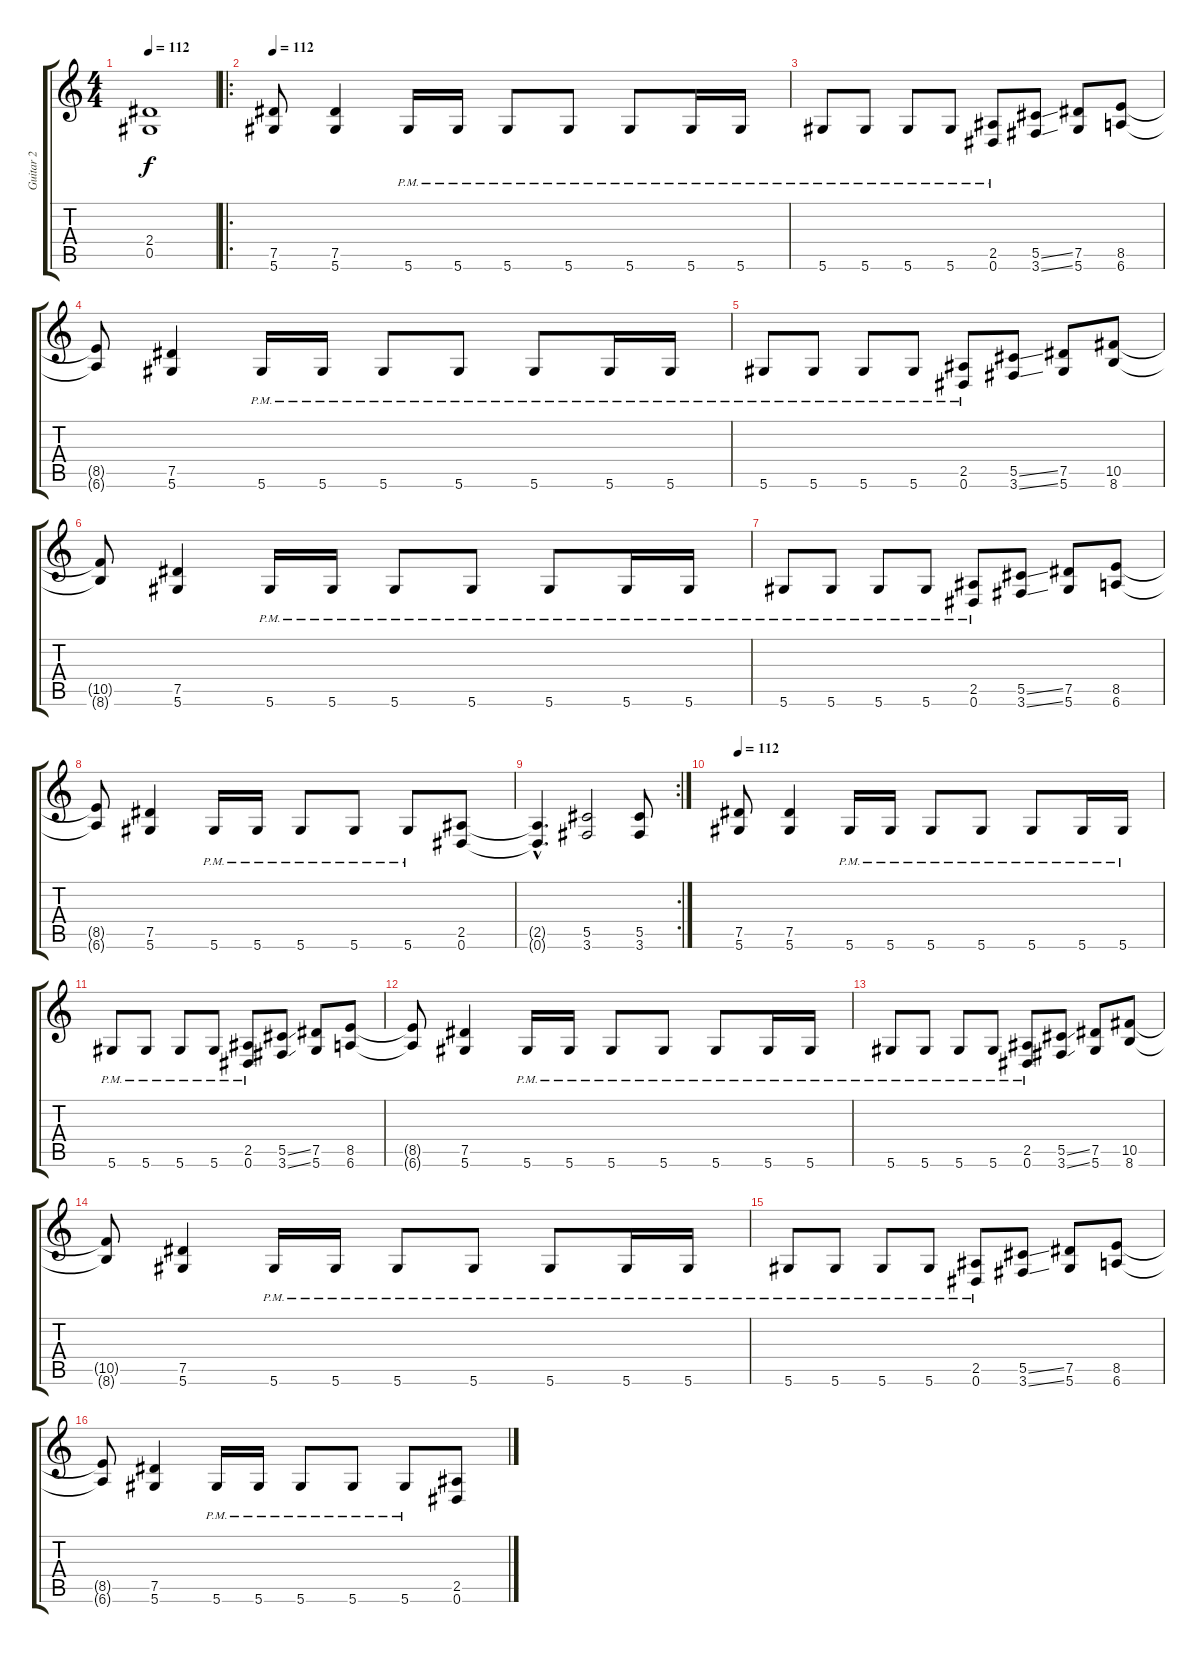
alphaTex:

\track ("Guitar 2" "Guitar 2") {instrument overdrivenguitar}
\staff {score tabs}
\tuning (Eb4 Bb3 Gb3 Db3 Ab2 Eb2) {hide}
\ts (4 4)
\tempo 112
\clef g2
\ks c
(2.4{t} 0.5{t}).1{dy f} |
\ro
\tempo 112
(7.5 5.6).8{volume 10 balance 2} (7.5 5.6).4 5.6{pm}.16 5.6{pm}.16 5.6{pm}.8 5.6{pm}.8 5.6{pm}.8 5.6{pm}.16 5.6{pm}.16 |
5.6{pm}.8 5.6{pm}.8 5.6{pm}.8 5.6{pm}.8 (2.5{pm} 0.6{pm}).8 (5.5{ss} 3.6{ss}).8 (7.5 5.6).8 (8.5 6.6).8 |
(8.5{t} 6.6{t}).8 (7.5 5.6).4 5.6{pm}.16 5.6{pm}.16 5.6{pm}.8 5.6{pm}.8 5.6{pm}.8 5.6{pm}.16 5.6{pm}.16 |
5.6{pm}.8 5.6{pm}.8 5.6{pm}.8 5.6{pm}.8 (2.5{pm} 0.6{pm}).8 (5.5{ss} 3.6{ss}).8 (7.5 5.6).8 (10.5 8.6).8 |
(10.5{t} 8.6{t}).8 (7.5 5.6).4 5.6{pm}.16 5.6{pm}.16 5.6{pm}.8 5.6{pm}.8 5.6{pm}.8 5.6{pm}.16 5.6{pm}.16 |
5.6{pm}.8 5.6{pm}.8 5.6{pm}.8 5.6{pm}.8 (2.5{pm} 0.6{pm}).8 (5.5{ss} 3.6{ss}).8 (7.5 5.6).8 (8.5 6.6).8 |
(8.5{t} 6.6{t}).8 (7.5 5.6).4 5.6{pm}.16 5.6{pm}.16 5.6{pm}.8 5.6{pm}.8 5.6{pm}.8 (2.5 0.6).8 |
\rc 2
(2.5{hac t} 0.6{hac t}).4{d} (5.5 3.6).2 (5.5 3.6).8 |
\tempo 112
(7.5 5.6).8 (7.5 5.6).4 5.6{pm}.16 5.6{pm}.16 5.6{pm}.8 5.6{pm}.8 5.6{pm}.8 5.6{pm}.16 5.6{pm}.16 |
5.6{pm}.8 5.6{pm}.8 5.6{pm}.8 5.6{pm}.8 (2.5{pm} 0.6{pm}).8 (5.5{ss} 3.6{ss}).8 (7.5 5.6).8 (8.5 6.6).8 |
(8.5{t} 6.6{t}).8 (7.5 5.6).4 5.6{pm}.16 5.6{pm}.16 5.6{pm}.8 5.6{pm}.8 5.6{pm}.8 5.6{pm}.16 5.6{pm}.16 |
5.6{pm}.8 5.6{pm}.8 5.6{pm}.8 5.6{pm}.8 (2.5{pm} 0.6{pm}).8 (5.5{ss} 3.6{ss}).8 (7.5 5.6).8 (10.5 8.6).8 |
(10.5{t} 8.6{t}).8 (7.5 5.6).4 5.6{pm}.16 5.6{pm}.16 5.6{pm}.8 5.6{pm}.8 5.6{pm}.8 5.6{pm}.16 5.6{pm}.16 |
5.6{pm}.8 5.6{pm}.8 5.6{pm}.8 5.6{pm}.8 (2.5{pm} 0.6{pm}).8 (5.5{ss} 3.6{ss}).8 (7.5 5.6).8 (8.5 6.6).8 |
(8.5{t} 6.6{t}).8 (7.5 5.6).4 5.6{pm}.16 5.6{pm}.16 5.6{pm}.8 5.6{pm}.8 5.6{pm}.8 (2.5 0.6).8
